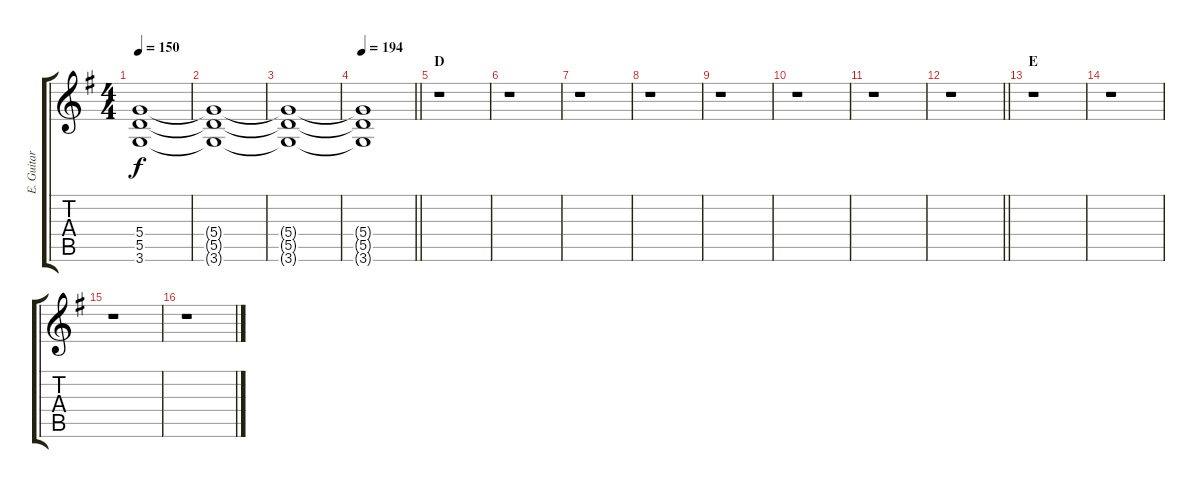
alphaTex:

\track ("E. Guitar III" "E. Guitar ") {instrument overdrivenguitar}
\staff {score tabs}
\tuning (E4 B3 G3 D3 A2 E2) {hide}
\ts (4 4)
\tempo 150
\clef g2
\ks g
(5.4 5.5 3.6).1{dy f} |
(5.4{t} 5.5{t} 3.6{t}).1 |
(5.4{t} 5.5{t} 3.6{t}).1 |
\tempo 194
\barLineRight lightlight
(5.4{t} 5.5{t} 3.6{t}).1 |
\section ("" "D")
r.1 |
r.1 |
r.1 |
r.1 |
r.1 |
r.1 |
r.1 |
\barLineRight lightlight
r.1 |
\section ("" "E")
r.1 |
r.1 |
r.1 |
r.1
